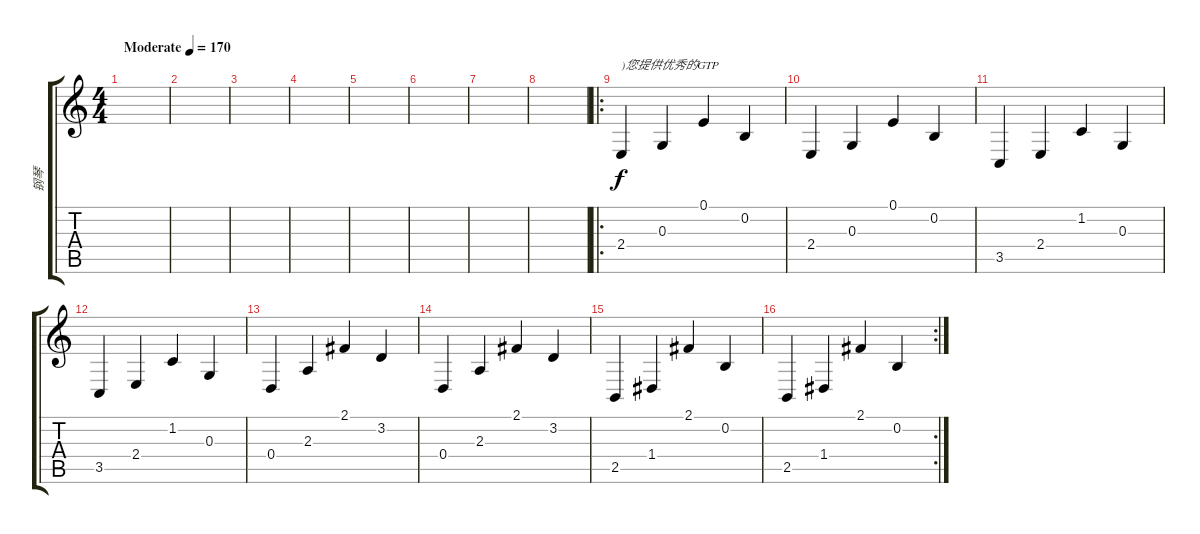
\track ("钢琴" "钢琴") {instrument electricgrandpiano}
\staff {score tabs}
\tuning (E4 B3 G3 D3 A2 E2) {hide}
\ts (4 4)
\tempo (170 "Moderate")
\clef g2
\ks c
|
|
|
|
|
|
|
|
\ro
2.4.4{txt ")您提供优秀的GTP"} 0.3.4 0.1.4 0.2.4 |
2.4.4 0.3.4 0.1.4 0.2.4 |
3.5.4 2.4.4 1.2.4 0.3.4 |
3.5.4 2.4.4 1.2.4 0.3.4 |
0.4.4 2.3.4 2.1.4 3.2.4 |
0.4.4 2.3.4 2.1.4 3.2.4 |
2.5.4 1.4.4 2.1.4 0.2.4 |
\rc 2
2.5.4 1.4.4 2.1.4 0.2.4
